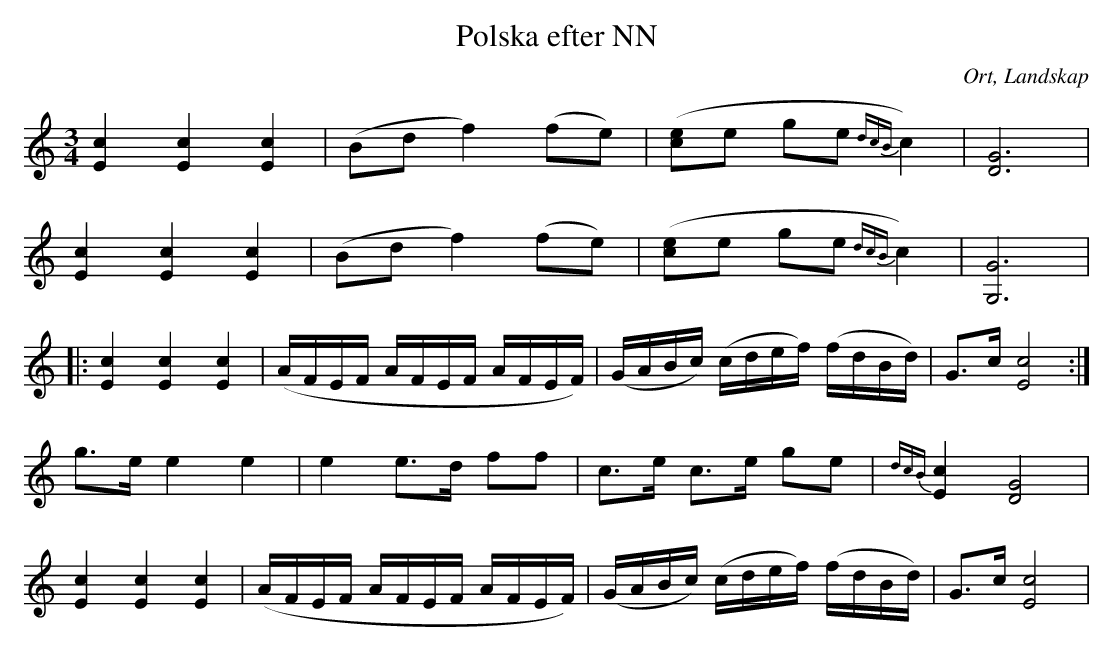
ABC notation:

X:1
T:Polska efter NN
O:Ort, Landskap
M:3/4
L:1/16
K:C
[E4c4] [E4c4] [E4c4]|(B2d2 f4) (f2e2)|([c2e2]e2 g2e2 {dcB}c4)|[G12D12]|
[E4c4] [E4c4] [E4c4]|(B2d2 f4) (f2e2)|([c2e2]e2 g2e2 {dcB}c4)|[G,12G12]|
|:[E4c4] [E4c4] [E4c4]|(AFEF AFEF AFEF)|(GABc) (cdef) (fdBd)|G2>c2 [E8c8]:|
g2>e2 e4 e4|e4 e2>d2 f2f2|c2>e2 c2>e2 g2e2|{dcB}[E4c4] [G8D8]|
[E4c4] [E4c4] [E4c4]|(AFEF AFEF AFEF)|(GABc) (cdef) (fdBd)|G2>c2 [E8c8]|
